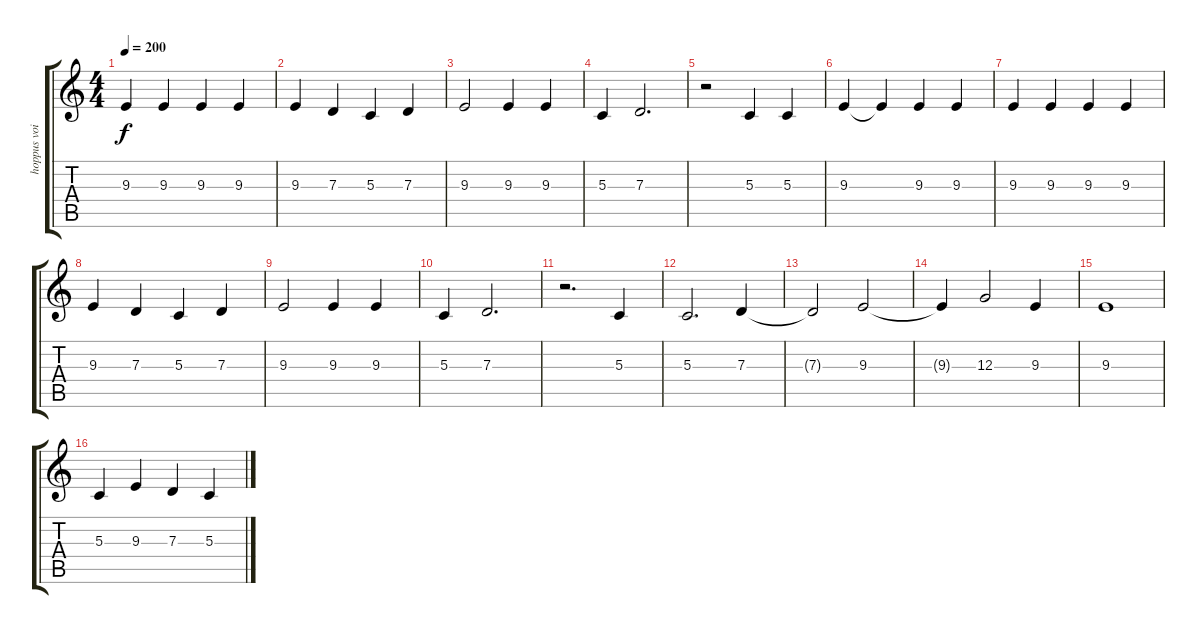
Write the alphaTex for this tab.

\track ("hoppus voice" "hoppus voi") {instrument tenorsax}
\staff {score tabs}
\tuning (E4 B3 G3 D3 A2 E2) {hide}
\ts (4 4)
\tempo 200
\clef g2
\ks c
9.3.4{dy f} 9.3.4 9.3.4 9.3.4 |
9.3.4 7.3.4 5.3.4 7.3.4 |
9.3.2 9.3.4 9.3.4 |
5.3.4 7.3.2{d} |
r.2 5.3.4 5.3.4 |
9.3.4 9.3{t}.4 9.3.4 9.3.4 |
9.3.4 9.3.4 9.3.4 9.3.4 |
9.3.4 7.3.4 5.3.4 7.3.4 |
9.3.2 9.3.4 9.3.4 |
5.3.4 7.3.2{d} |
r.2{d} 5.3.4 |
5.3.2{d} 7.3.4 |
7.3{t}.2 9.3.2 |
9.3{t}.4 12.3.2 9.3.4 |
9.3.1 |
5.3.4 9.3.4 7.3.4 5.3.4
